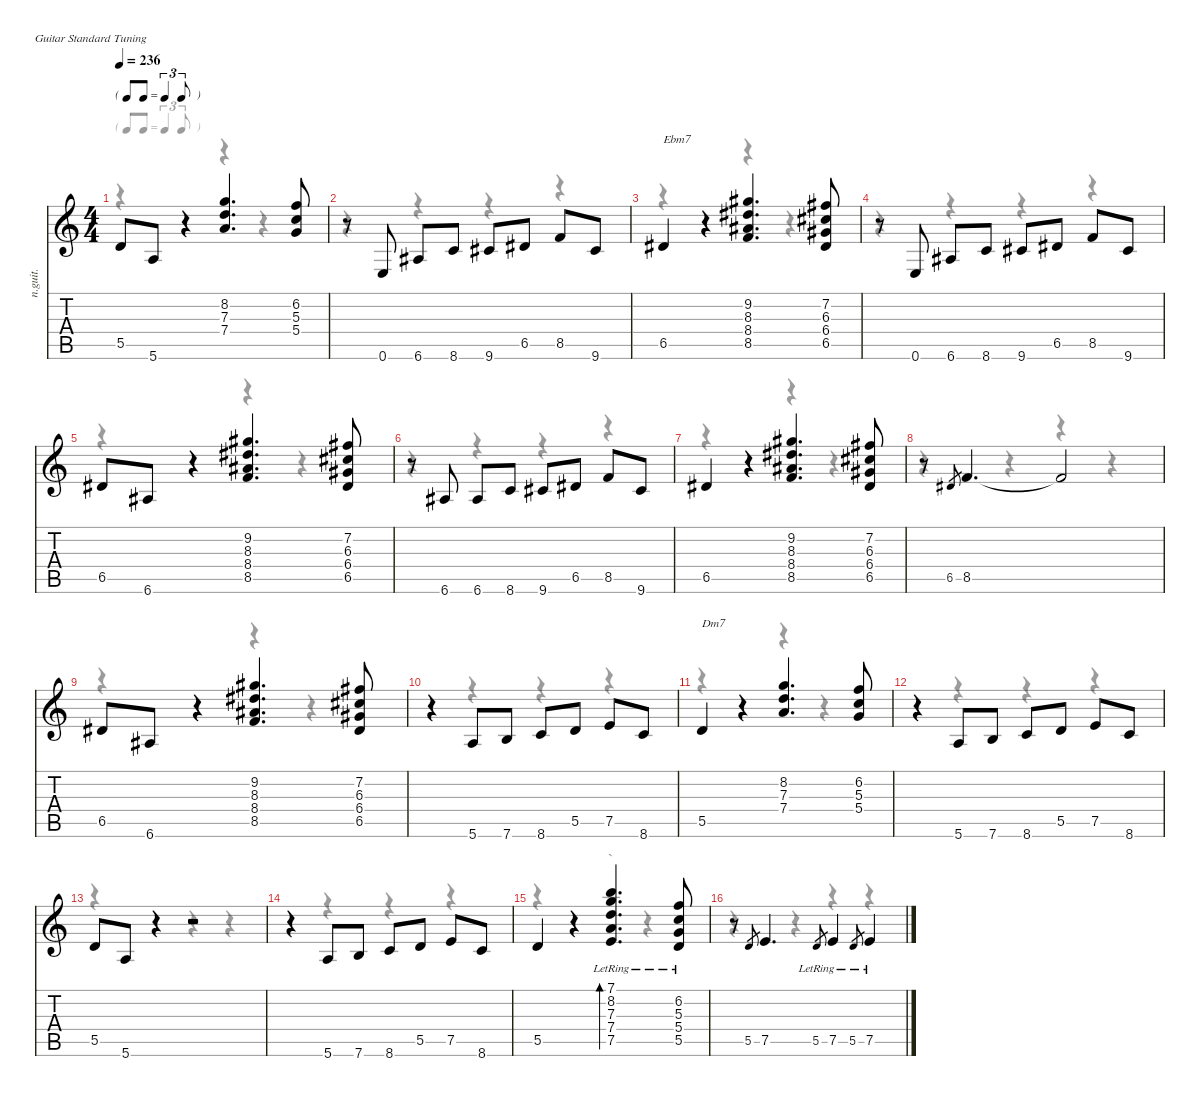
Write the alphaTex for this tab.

\defaultSystemsLayout 4
\hideDynamics
\bracketExtendMode nobrackets
\otherSystemsTrackNameOrientation horizontal
\track ("SOLO Carlton" "n.guit.") {instrument acousticguitarnylon}
\staff {score tabs}
\tuning (E4 B3 G3 D3 A2 E2)
\voice
\ts (4 4)
\tf triplet8th
\tempo 236
\clef g2
\ks c
5.5.8{dy ff beam Up} 5.6.8{beam Up} r.4{beam Up} (8.2 7.3 7.4).4{d beam Up} (6.2 5.3 5.4).8{beam Up} |
r.8{beam Up} 0.6.8{beam Up} 6.6{acc #}.8{beam Up} 8.6.8{beam Up} 9.6{acc #}.8{beam Up} 6.5{acc #}.8{beam Up} 8.5.8{beam Up} 9.6{acc #}.8{beam Up} |
6.5{acc #}.4{txt "Ebm7" beam Up} r.4{beam Up} (9.2{acc #} 8.3{acc #} 8.4{acc #} 8.5).4{d beam Up} (7.2{acc #} 6.3{acc #} 6.4{acc #} 6.5{acc #}).8{beam Up} |
r.8{beam Up} 0.6.8{beam Up} 6.6{acc #}.8{beam Up} 8.6.8{beam Up} 9.6{acc #}.8{beam Up} 6.5{acc #}.8{beam Up} 8.5.8{beam Up} 9.6{acc #}.8{beam Up} |
6.5{acc #}.8{beam Up} 6.6{acc #}.8{beam Up} r.4{beam Up} (9.2{acc #} 8.3{acc #} 8.4{acc #} 8.5).4{d beam Up} (7.2{acc #} 6.3{acc #} 6.4{acc #} 6.5{acc #}).8{beam Up} |
r.8{beam Up} 6.6{acc #}.8{beam Up} 6.6{acc #}.8{beam Up} 8.6.8{beam Up} 9.6{acc #}.8{beam Up} 6.5{acc #}.8{beam Up} 8.5.8{beam Up} 9.6{acc #}.8{beam Up} |
6.5{acc #}.4{beam Up} r.4{beam Up} (9.2{acc #} 8.3{acc #} 8.4{acc #} 8.5).4{d beam Up} (7.2{acc #} 6.3{acc #} 6.4{acc #} 6.5{acc #}).8{beam Up} |
r.8{beam Up} 6.5{acc #}.8{gr dy f beam Up} 8.5.4{d dy ff beam Up} 8.5{t}.2{dy f beam Up} |
6.5{acc #}.8{dy ff beam Up} 6.6{acc #}.8{beam Up} r.4{beam Up} (9.2{acc #} 8.3{acc #} 8.4{acc #} 8.5).4{d beam Up} (7.2{acc #} 6.3{acc #} 6.4{acc #} 6.5{acc #}).8{beam Up} |
r.4{beam Up} 5.6.8{beam Up} 7.6.8{beam Up} 8.6.8{beam Up} 5.5.8{beam Up} 7.5.8{beam Up} 8.6.8{beam Up} |
5.5.4{txt "Dm7" beam Up} r.4{beam Up} (8.2 7.3 7.4).4{d beam Up} (6.2 5.3 5.4).8{beam Up} |
r.4{beam Up} 5.6.8{beam Up} 7.6.8{beam Up} 8.6.8{beam Up} 5.5.8{beam Up} 7.5.8{beam Up} 8.6.8{beam Up} |
5.5.8{beam Up} 5.6.8{beam Up} r.4{beam Up} r.2{beam Up} |
r.4{beam Up} 5.6.8{beam Up} 7.6.8{beam Up} 8.6.8{beam Up} 5.5.8{beam Up} 7.5.8{beam Up} 8.6.8{beam Up} |
5.5.4{beam Up} r.4{beam Up} (7.1 8.2 7.3 7.4 7.5{lr}).4{d bd 120 beam Up} (6.2 5.3 5.4 5.5{lr}).8{beam Up} |
r.8{beam Up} 5.5.8{gr dy mf beam Up} 7.5.4{d dy f beam Up} 5.5{lr}.8{gr beam Up} 7.5{lr}.4{dy ff beam Up} 5.5{lr}.8{gr dy f beam Up} 7.5{lr}.4{dy ff beam Up}
\voice
\clef g2
\ottava regular
\simile none
\ks c
r.4{dy mf beam Down} r.4{beam Down} r.4{beam Down} r.4{beam Down} |
r.4{beam Down} r.4{beam Down} r.4{beam Down} r.4{beam Down} |
r.4{beam Down} r.4{beam Down} r.4{beam Down} r.4{beam Down} |
r.4{beam Down} r.4{beam Down} r.4{beam Down} r.4{beam Down} |
r.4{beam Down} r.4{beam Down} r.4{beam Down} r.4{beam Down} |
r.4{beam Down} r.4{beam Down} r.4{beam Down} r.4{beam Down} |
r.4{beam Down} r.4{beam Down} r.4{beam Down} r.4{beam Down} |
r.4{beam Down} r.4{beam Down} r.4{beam Down} r.4{beam Down} |
r.4{beam Down} r.4{beam Down} r.4{beam Down} r.4{beam Down} |
r.4{beam Down} r.4{beam Down} r.4{beam Down} r.4{beam Down} |
r.4{beam Down} r.4{beam Down} r.4{beam Down} r.4{beam Down} |
r.4{beam Down} r.4{beam Down} r.4{beam Down} r.4{beam Down} |
r.4{beam Down} r.4{beam Down} r.4{beam Down} r.4{beam Down} |
r.4{beam Down} r.4{beam Down} r.4{beam Down} r.4{beam Down} |
r.4{beam Down} r.4{beam Down} r.4{beam Down} r.4{beam Down} |
r.4{beam Down} r.4{beam Down} r.4{beam Down} r.4{beam Down}
